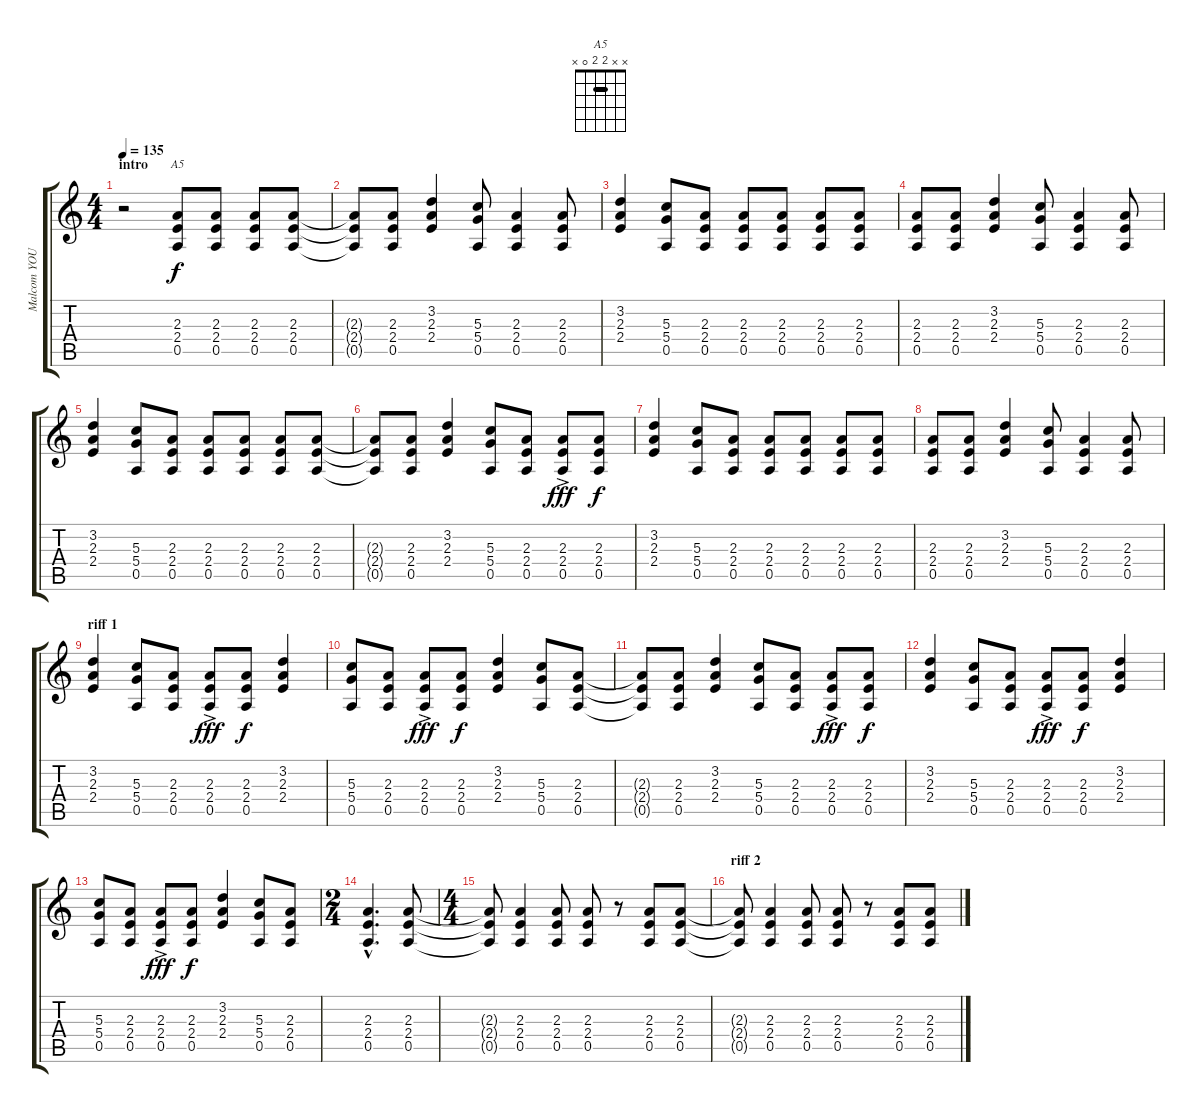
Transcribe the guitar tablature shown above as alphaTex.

\track ("Malcom YOUNG (Rythm Guitar)" "Malcom YOU") {instrument overdrivenguitar}
\staff {score tabs}
\tuning (E4 B3 G3 D3 A2 E2) {hide}
\chord ("A5" x x 2 2 0 x) {barre 2}
\ts (4 4)
\section ("" "intro")
\tempo 135
\clef g2
\ks c
r.2{dy f instrument overdrivenguitar} (2.3 2.4 0.5).8{ch "A5"} (2.3 2.4 0.5).8 (2.3 2.4 0.5).8 (2.3 2.4 0.5).8 |
(2.3{t} 2.4{t} 0.5{t}).8 (2.3 2.4 0.5).8 (3.2 2.3 2.4).4 (5.3 5.4 0.5).8 (2.3 2.4 0.5).4 (2.3 2.4 0.5).8 |
(3.2 2.3 2.4).4 (5.3 5.4 0.5).8 (2.3 2.4 0.5).8 (2.3 2.4 0.5).8 (2.3 2.4 0.5).8 (2.3 2.4 0.5).8 (2.3 2.4 0.5).8 |
(2.3 2.4 0.5).8 (2.3 2.4 0.5).8 (3.2 2.3 2.4).4 (5.3 5.4 0.5).8 (2.3 2.4 0.5).4 (2.3 2.4 0.5).8 |
(3.2 2.3 2.4).4 (5.3 5.4 0.5).8 (2.3 2.4 0.5).8 (2.3 2.4 0.5).8 (2.3 2.4 0.5).8 (2.3 2.4 0.5).8 (2.3 2.4 0.5).8 |
(2.3{t} 2.4{t} 0.5{t}).8 (2.3 2.4 0.5).8 (3.2 2.3 2.4).4 (5.3 5.4 0.5).8 (2.3 2.4 0.5).8 (2.3 2.4 0.5{ac}).8{dy fff} (2.3 2.4 0.5).8{dy f} |
(3.2 2.3 2.4).4 (5.3 5.4 0.5).8 (2.3 2.4 0.5).8 (2.3 2.4 0.5).8 (2.3 2.4 0.5).8 (2.3 2.4 0.5).8 (2.3 2.4 0.5).8 |
(2.3 2.4 0.5).8 (2.3 2.4 0.5).8 (3.2 2.3 2.4).4 (5.3 5.4 0.5).8 (2.3 2.4 0.5).4 (2.3 2.4 0.5).8 |
\section ("" "riff 1")
(3.2 2.3 2.4).4 (5.3 5.4 0.5).8 (2.3 2.4 0.5).8 (2.3 2.4 0.5{ac}).8{dy fff} (2.3 2.4 0.5).8{dy f} (3.2 2.3 2.4).4 |
(5.3 5.4 0.5).8 (2.3 2.4 0.5).8 (2.3 2.4 0.5{ac}).8{dy fff} (2.3 2.4 0.5).8{dy f} (3.2 2.3 2.4).4 (5.3 5.4 0.5).8 (2.3 2.4 0.5).8 |
(2.3{t} 2.4{t} 0.5{t}).8 (2.3 2.4 0.5).8 (3.2 2.3 2.4).4 (5.3 5.4 0.5).8 (2.3 2.4 0.5).8 (2.3 2.4{ac} 0.5).8{dy fff} (2.3 2.4 0.5).8{dy f} |
(3.2 2.3 2.4).4 (5.3 5.4 0.5).8 (2.3 2.4 0.5).8 (2.3 2.4 0.5{ac}).8{dy fff} (2.3 2.4 0.5).8{dy f} (3.2 2.3 2.4).4 |
(5.3 5.4 0.5).8 (2.3 2.4 0.5).8 (2.3 2.4{ac} 0.5).8{dy fff} (2.3 2.4 0.5).8{dy f} (3.2 2.3 2.4).4 (5.3 5.4 0.5).8 (2.3 2.4 0.5).8 |
\ts (2 4)
(2.3{hac} 2.4{hac} 0.5{hac}).4{d} (2.3 2.4 0.5).8 |
\ts (4 4)
(2.3{t} 2.4{t} 0.5{t}).8 (2.3 2.4 0.5).4 (2.3 2.4 0.5).8 (2.3 2.4 0.5).8 r.8 (2.3 2.4 0.5).8 (2.3 2.4 0.5).8 |
\section ("" "riff 2")
(2.3{t} 2.4{t} 0.5{t}).8 (2.3 2.4 0.5).4 (2.3 2.4 0.5).8 (2.3 2.4 0.5).8 r.8 (2.3 2.4 0.5).8 (2.3 2.4 0.5).8
